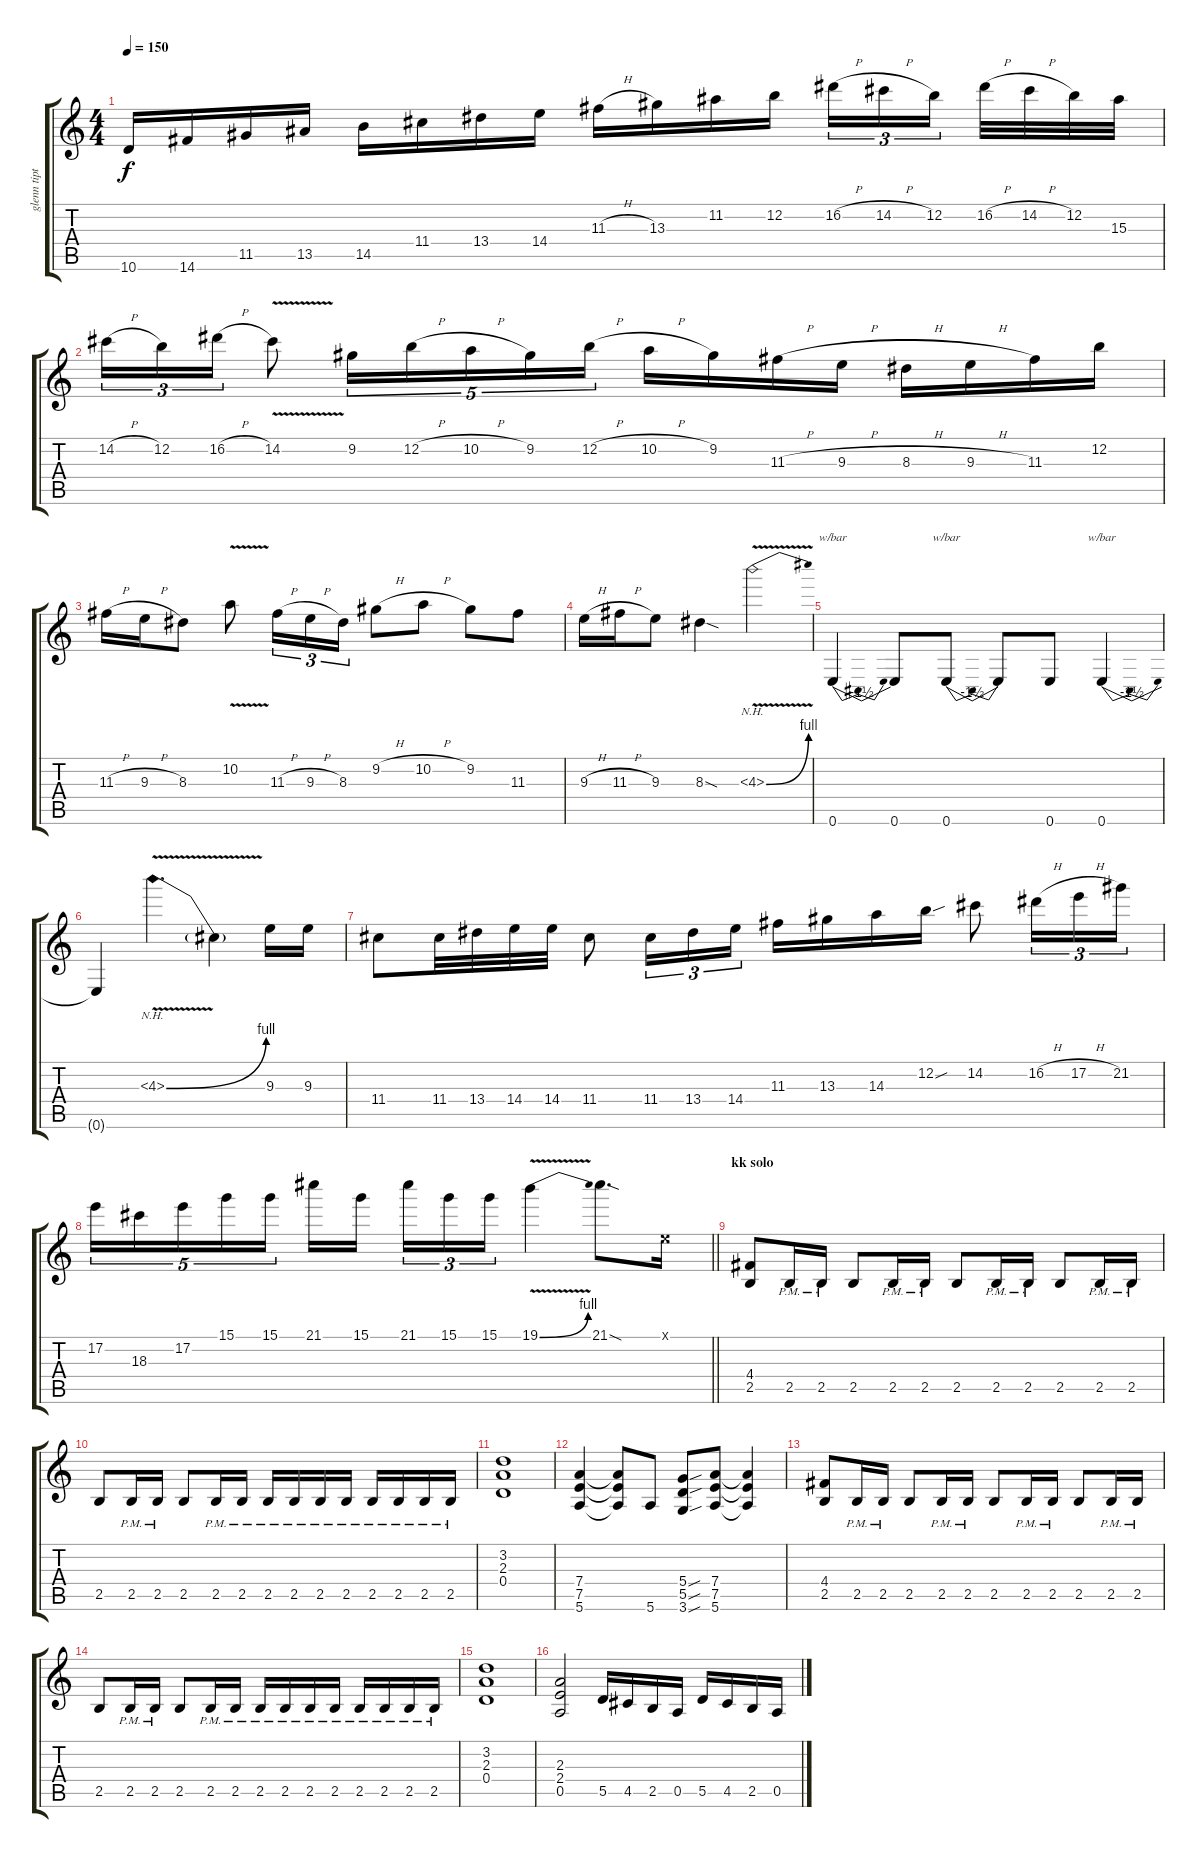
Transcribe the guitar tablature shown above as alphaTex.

\track ("glenn tipton" "glenn tipt") {instrument distortionguitar}
\staff {score tabs}
\tuning (E4 B3 G3 D3 A2 E2) {hide}
\ts (4 4)
\tempo 150
\clef g2
\ks c
10.6.16{dy f} 14.6.16 11.5.16 13.5.16 14.5.16 11.4.16 13.4.16 14.4.16 11.3{h}.16 13.3.16 11.2.16 12.2.16 16.2{h}.16{tu (3 2)} 14.2{h}.16{tu (3 2)} 12.2.16{tu (3 2) beam splitsecondary} 16.2{h}.32 14.2{h}.32 12.2.32 15.3.32 |
14.2{h}.16{tu (3 2)} 12.2.16{tu (3 2)} 16.2{h}.16{tu (3 2)} 14.2{v}.8 9.2.16{tu (5 4)} 12.2{h}.16{tu (5 4)} 10.2{h}.16{tu (5 4)} 9.2.16{tu (5 4)} 12.2{h}.16{tu (5 4)} 10.2{h}.16 9.2.16 11.3{h}.16 9.3{h}.16 8.3{h}.16 9.3{h}.16 11.3.16 12.2.16 |
11.3{h}.16 9.3{h}.16 8.3.8 10.2{v}.8 11.3{h}.16{tu (3 2)} 9.3{h}.16{tu (3 2)} 8.3.16{tu (3 2)} 9.2{h}.8 10.2{h}.8 9.2.8 11.3.8 |
9.3{h}.16 11.3{h}.16 9.3.8 8.3{sod}.4 4.3{be (bend 0 0 60 4) nh v}.2 |
0.6.4{tbe (dip default 0 0 30 -6 45 -6 60 0)} 0.6.8 0.6.8{tbe (dip default 0 0 30 -6 45 -6 60 0)} 0.6{t}.8 0.6.8 0.6.4{tbe (dip default 0 0 30 -6 45 -6 60 0)} |
0.6{t}.4 4.3{be (bend 0 0 60 4) nh v}.4{d} 4.3{t}.4 9.3.16 9.3.16 |
11.4.8 11.4.32 13.4.32 14.4.32 14.4.32 11.4.8 11.4.16{tu (3 2)} 13.4.16{tu (3 2)} 14.4.16{tu (3 2)} 11.3.16 13.3.16 14.3.16 12.2{sou}.16 14.2.8 16.2{h}.16{tu (3 2)} 17.2{h}.16{tu (3 2)} 21.2.16{tu (3 2)} |
\barLineRight lightlight
17.2.16{tu (5 4)} 18.3.16{tu (5 4)} 17.2.16{tu (5 4)} 15.1.16{tu (5 4)} 15.1.16{tu (5 4)} 21.1.16 15.1.16{beam splitsecondary} 21.1.16{tu (3 2)} 15.1.16{tu (3 2)} 15.1.16{tu (3 2)} 19.1{be (bend 0 0 60 4) v}.4 21.1{sod}.8{d} 0.1{x}.16 |
\section ("" "kk solo")
(4.4 2.5).8 2.5{pm}.16 2.5{pm}.16 2.5.8 2.5{pm}.16 2.5{pm}.16 2.5.8 2.5{pm}.16 2.5{pm}.16 2.5.8 2.5{pm}.16 2.5{pm}.16 |
2.5.8 2.5{pm}.16 2.5{pm}.16 2.5.8 2.5{pm}.16 2.5{pm}.16 2.5{pm}.16 2.5{pm}.16 2.5{pm}.16 2.5{pm}.16 2.5{pm}.16 2.5{pm}.16 2.5{pm}.16 2.5{pm}.16 |
(3.2 2.3 0.4).1 |
(7.4 7.5 5.6).4 (7.4{t} 7.5{t} 5.6{t}).8 5.6.8 (5.4{sou} 5.5{sou} 3.6{sou}).8 (7.4 7.5 5.6).8 (7.4{t} 7.5{t} 5.6{t}).4 |
(4.4 2.5).8 2.5{pm}.16 2.5{pm}.16 2.5.8 2.5{pm}.16 2.5{pm}.16 2.5.8 2.5{pm}.16 2.5{pm}.16 2.5.8 2.5{pm}.16 2.5{pm}.16 |
2.5.8 2.5{pm}.16 2.5{pm}.16 2.5.8 2.5{pm}.16 2.5{pm}.16 2.5{pm}.16 2.5{pm}.16 2.5{pm}.16 2.5{pm}.16 2.5{pm}.16 2.5{pm}.16 2.5{pm}.16 2.5{pm}.16 |
(3.2 2.3 0.4).1 |
(2.3 2.4 0.5).2 5.5.16 4.5.16 2.5.16 0.5.16 5.5.16 4.5.16 2.5.16 0.5.16
